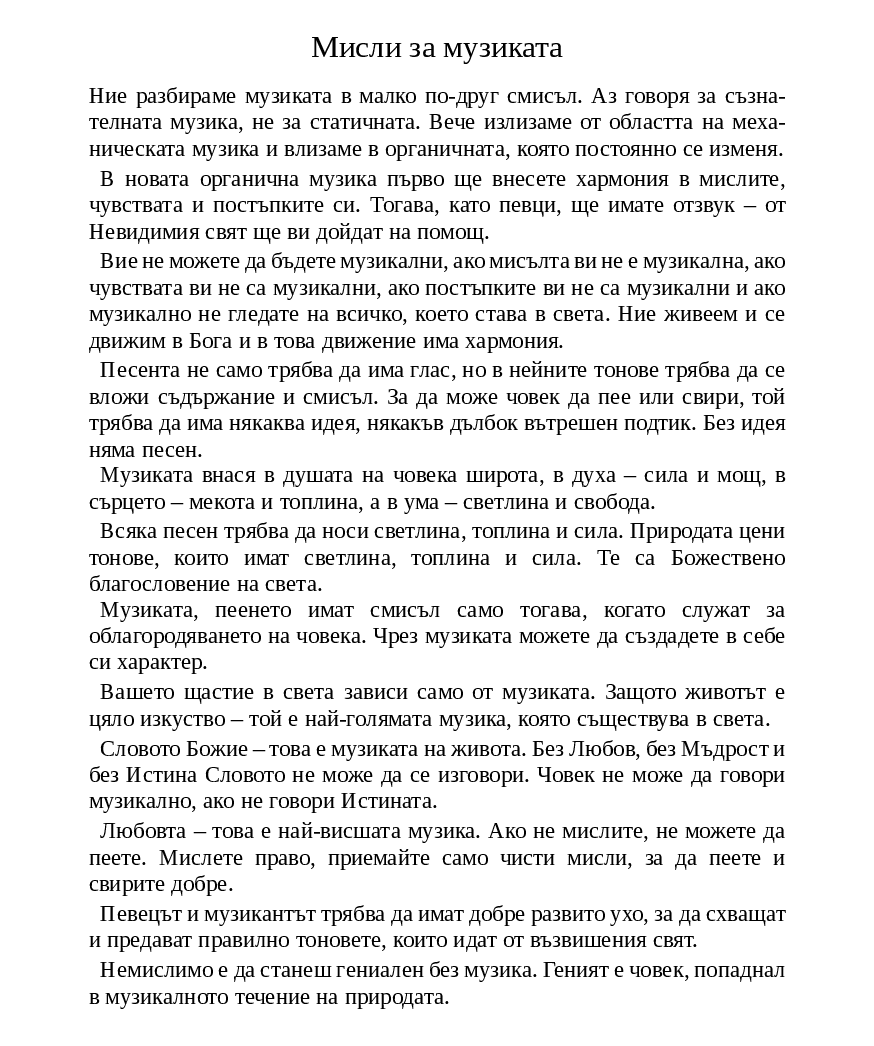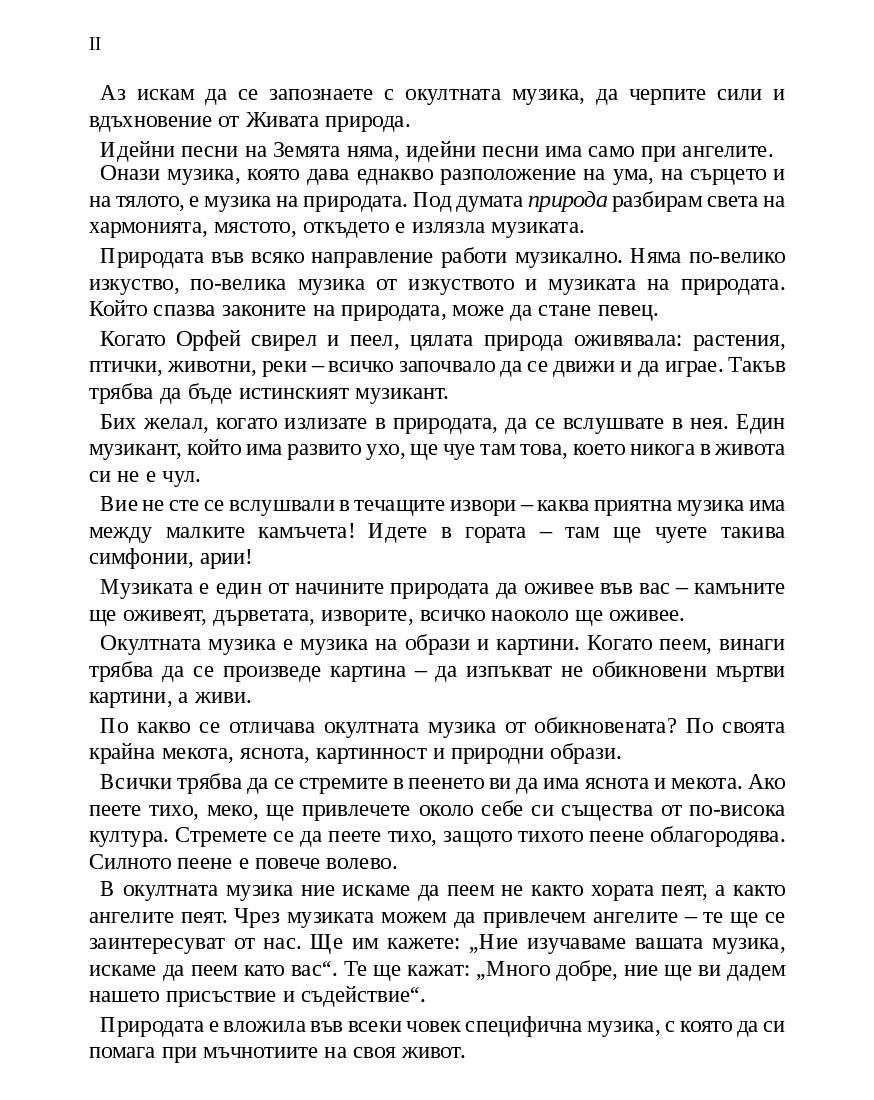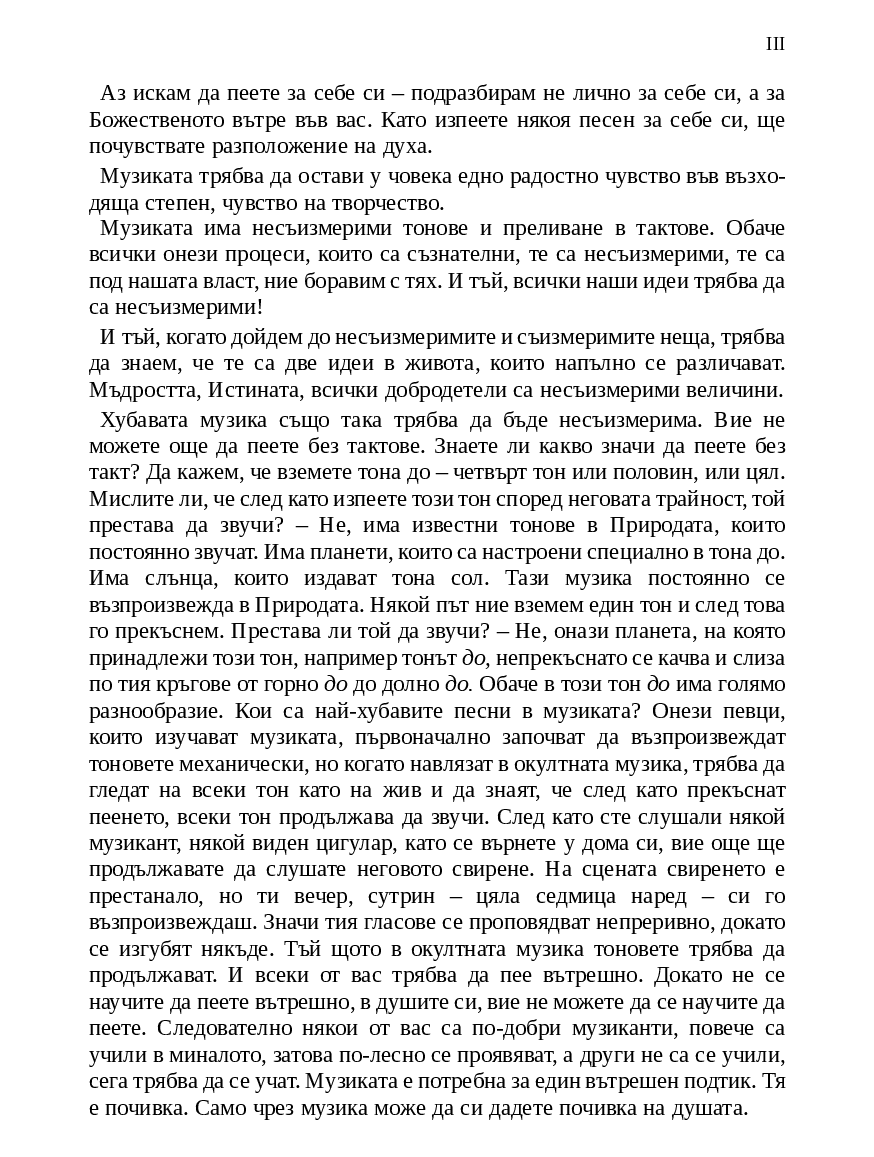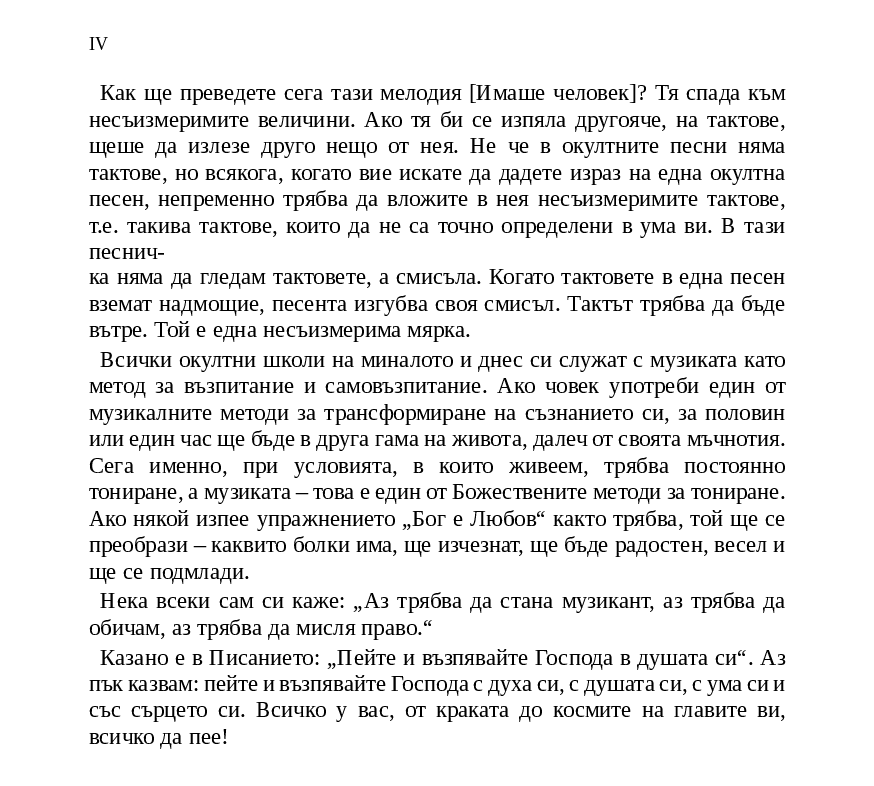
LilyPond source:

\version "2.24.4"

% include paper part and global functions
\include "include/globals.ily"

\bookpart {
  \paper {
    print-all-headers = ##t
    print-page-number = ##t
    print-first-page-number = ##f
    page-number-type = #'roman-upper


    % put page numbers on the bottom
    oddHeaderMarkup = \markup {

      \fill-line {
        """"
        \if \should-print-page-number  \abs-fontsize #9 {
          \fromproperty #'page:page-number-string

        }
      }
    }
    evenHeaderMarkup = \markup {

      \fill-line {
        \if \should-print-page-number \abs-fontsize #9 {
          \fromproperty #'page:page-number-string
          ""
        }
      }
    }

    oddFooterMarkup = \markup ""

    evenFooterMarkup = ""
    left-margin = 1.5\cm
    right-margin = 1.5\cm
    top-margin = 1\cm
    bottom-margin = 1.2\cm
    ragged-bottom = ##t % do not spread the staves to fill the whole vertical space
    top-markup-spacing.basic-distance = 8\mm
    top-system-spacing.basic-distance = 10\mm

    % change distance between staves
    system-system-spacing =
    #'((basic-distance . 16)
       (minimum-distance . 6)
       (padding . 1)
       (stretchability . 12))
  }

  \tocItem \markup "Мисли за музиката"
  \markup \abs-fontsize #15  { \fill-line {"Мисли за музиката"} }

  \markup \abs-fontsize #11 {
    \vspace #1.5 \override #'(baseline-skip . 3.4)
    \justify {

      Ние разбираме музиката в малко по-друг смисъл. Аз говоря за съзна- телната музика, не за статичната. Вече излизаме от областта на меха- ническата музика и влизаме в органичната, която постоянно се изменя.

    }
  }
  
  \markup \abs-fontsize #11 {
    \vspace #0.9  \override #'(baseline-skip . 3.4)
    \justify {
      \hspace #1.5
      В новата органична музика първо ще внесете хармония в мислите, чувствата и постъпките си. Тогава, като певци, ще имате отзвук – от Невидимия свят ще ви дойдат на помощ.

    }
  }

  \markup \abs-fontsize #11 {
    \vspace #0.9  \override #'(baseline-skip . 3.4)
    \justify {
      \hspace #1.5
      Вие не можете да бъдете музикални, ако мисълта ви не е музикална, ако чувствата ви не са музикални, ако постъпките ви не са музикални и ако музикално не гледате на всичко, което става в света. Ние живеем и се движим в Бога и в това движение има хармония.
    }
  }
  \markup \abs-fontsize #11 {
    \vspace #0.9  \override #'(baseline-skip . 3.4)
    \justify {
      \hspace #1.5

      Песента не само трябва да има глас, но в нейните тонове трябва да се вложи съдържание и смисъл. За да може човек да пее или свири, той трябва да има някаква идея, някакъв дълбок вътрешен подтик. Без идея няма песен.
    }
  }
  \markup \abs-fontsize #11 {
    \vspace #0.9  \override #'(baseline-skip . 3.4)
    \justify {
      \hspace #1.5

      Музиката внася в душата на човека широта, в духа – сила и мощ, в сърцето – мекота и топлина, а в ума – светлина и свобода.
    }
  }

  \markup \abs-fontsize #11 {
    \vspace #0.9  \override #'(baseline-skip . 3.4)
    \justify {
      \hspace #1.5
      Всяка песен трябва да носи светлина, топлина и сила. Природата цени тонове, които имат светлина, топлина и сила. Те са Божествено благословение на света.
    }
  }

  \markup \abs-fontsize #11 {
    \vspace #0.9  \override #'(baseline-skip . 3.4)
    \justify {
      \hspace #1.5

      Музиката, пеенето имат смисъл само тогава, когато служат за облагородяването на човека. Чрез музиката можете да създадете в себе си характер.
    }
  }
  \markup \abs-fontsize #11 {
    \vspace #0.9  \override #'(baseline-skip . 3.4)
    \justify {
      \hspace #1.5
      Вашето щастие в света зависи само от музиката. Защото животът е цяло изкуство – той е най-голямата музика, която съществува в света.
    }
  }
  
  \markup \abs-fontsize #11 {
    \vspace #0.9  \override #'(baseline-skip . 3.4)
    \justify {
      \hspace #1.5

      Словото Божие – това е музиката на живота. Без Любов, без Мъдрост и без Истина Словото не може да се изговори. Човек не може да говори музикално, ако не говори Истината.
    }
  }

  \markup \abs-fontsize #11 {
    \vspace #0.9  \override #'(baseline-skip . 3.4)
    \justify {
      \hspace #1.5
      Любовта – това е най-висшата музика. Ако не мислите, не можете да пеете. Мислете право, приемайте само чисти мисли, за да пеете и свирите добре.
    }
  }

  \markup \abs-fontsize #11 {
    \vspace #0.9  \override #'(baseline-skip . 3.4)
    \justify {
      \hspace #1.5

      Певецът и музикантът трябва да имат добре развито ухо, за да схващат и предават правилно тоновете, които идат от възвишения свят.

    }
  }

 \markup \abs-fontsize #11 {
    \vspace #0.9  \override #'(baseline-skip . 3.4)
    \justify {
      \hspace #1.5

      Немислимо е да станеш гениален без музика. Геният е човек, попаднал в музикалното течение на природата.
    }
  }

  \markup \abs-fontsize #11 {
    \vspace #0.9  \override #'(baseline-skip . 3.4)
    \justify {
      \hspace #1.5

      Аз искам да се запознаете с окултната музика, да черпите сили и вдъхновение от Живата природа.
    }
  }
    \markup \abs-fontsize #11 {
    \vspace #0.9  \override #'(baseline-skip . 3.4)
    \justify {
      \hspace #1.5

      Идейни песни на Земята няма, идейни песни има само при ангелите.

    }
  }
  
  \markup \abs-fontsize #11 {
      \override #'(baseline-skip . 3.4)
    \justify {
      \hspace #1.5

      Онази музика, която дава еднакво разположение на ума, на сърцето и на тялото, е музика на природата. Под думата \italic"природа" разбирам света на хармонията, мястото, откъдето е излязла музиката.

    }
  }
 \markup \abs-fontsize #11 {
    \vspace #0.9  \override #'(baseline-skip . 3.4)
    \justify {
      \hspace #1.5
      Природата във всяко направление работи музикално. Няма по-велико изкуство, по-велика музика от изкуството и музиката на природата. Който спазва законите на природата, може да стане певец.
    }
  }
  
   \markup \abs-fontsize #11 {
    \vspace #0.9  \override #'(baseline-skip . 3.4)
    \justify {
      \hspace #1.5
      Когато Орфей свирел и пеел, цялата природа оживявала: растения, птички, животни, реки – всичко започвало да се движи и да играе. Такъв трябва да бъде истинският музикант.

    }
  }
  \markup \abs-fontsize #11 {
    \vspace #0.9  \override #'(baseline-skip . 3.4)
    \justify {
      \hspace #1.5
      Бих желал, когато излизате в природата, да се вслушвате в нея. Един музикант, който има развито ухо, ще чуе там това, което никога в живота си не е чул.

    }
  }

  \markup \abs-fontsize #11 {
    \vspace #0.9  \override #'(baseline-skip . 3.4)
    \justify {
      \hspace #1.5
      Вие не сте се вслушвали в течащите извори – каква приятна музика има между малките камъчета! Идете в гората – там ще чуете такива симфонии, арии!

    }
  }
  \markup \abs-fontsize #11 {
    \vspace #0.9  \override #'(baseline-skip . 3.4)
    \justify {
      \hspace #1.5
      Музиката е един от начините природата да оживее във вас – камъните ще оживеят, дърветата, изворите, всичко наоколо ще оживее.

    }
  }


  \markup \abs-fontsize #11 {
    \vspace #0.9  \override #'(baseline-skip . 3.4)
    \justify {
      \hspace #1.5
      Окултната музика е музика на образи и картини. Когато пеем, винаги трябва да се произведе картина – да изпъкват не обикновени мъртви картини, а живи.

    }
  }

  \markup \abs-fontsize #11 {
    \vspace #0.9  \override #'(baseline-skip . 3.4)
    \justify {
      \hspace #1.5
      По какво се отличава окултната музика от обикновената? По своята крайна мекота, яснота, картинност и природни образи.
    }
  }
  
  \markup \abs-fontsize #11 {
    \vspace #0.9  \override #'(baseline-skip . 3.4)
    \justify {
      \hspace #1.5
      Всички трябва да се стремите в пеенето ви да има яснота и мекота. Ако пеете тихо, меко, ще привлечете около себе си същества от по-висока култура. Стремете се да пеете тихо, защото тихото пеене облагородява. Силното пеене е повече волево.
    }
  }



  \markup \abs-fontsize #11 {
    \vspace #1  \override #'(baseline-skip . 3.4)
    \justify {
      \hspace #1.5
      В окултната музика ние искаме да пеем не както хората пеят, а както ангелите пеят. Чрез музиката можем да привлечем ангелите – те ще се заинтересуват от нас. Ще им кажете: „Ние изучаваме вашата музика, искаме да пеем като вас“. Те ще кажат: „Много добре, ние ще ви дадем нашето присъствие и съдействие“.

    }
  }

  \markup \abs-fontsize #11 {
    \vspace #0.9  \override #'(baseline-skip . 3.4)
    \justify {
      \hspace #1.5

      Природата е вложила във всеки човек специфична музика, с която да си помага при мъчнотиите на своя живот.
    }
  }


  \markup \abs-fontsize #11 {
    \vspace #0.9  \override #'(baseline-skip . 3.4)
    \justify {
      \hspace #1.5
      Аз искам да пеете за себе си – подразбирам не лично за себе си, а за Божественото вътре във вас. Като изпеете някоя песен за себе си, ще почувствате разположение на духа.

    }
  }
  
    \markup \abs-fontsize #11 {
    \vspace #0.9  \override #'(baseline-skip . 3.4)
    \justify {
      \hspace #1.5

      Музиката трябва да остави у човека едно радостно чувство във възхо- дяща степен, чувство на творчество.

    }
  }
  \markup \abs-fontsize #11 {
     \override #'(baseline-skip . 3.4)
    \justify {
      \hspace #1.5
      Музиката има несъизмерими тонове и преливане в тактове. Обаче всички онези процеси, които са съзнателни, те са несъизмерими, те са под нашата власт, ние боравим с тях. И тъй, всички наши идеи трябва да са несъизмерими!
    }
  }
  
   \markup \abs-fontsize #11 {
    \vspace #0.9  \override #'(baseline-skip . 3.4)
    \justify {
      \hspace #1.5
      И тъй, когато дойдем до несъизмеримите и съизмеримите неща, трябва да знаем, че те са две идеи в живота, които напълно се различават. Мъдростта, Истината, всички добродетели са несъизмерими величини.
    }
  }
  
  \markup \abs-fontsize #11 {
    \vspace #0.9  \override #'(baseline-skip . 3.4)
    \justify {
      \hspace #1.5
      Хубавата музика също така трябва да бъде несъизмерима. Вие не можете още да пеете без тактове. Знаете ли какво значи да пеете без такт? Да кажем, че вземете тона до – четвърт тон или половин, или цял. Мислите ли, че след като изпеете този тон според неговата трайност, той престава да звучи? – Не, има известни тонове в Природата, които постоянно звучат. Има планети, които са настроени специално в тона до. Има слънца, които издават тона сол. Тази музика постоянно се възпроизвежда в Природата. Някой път ние вземем един тон и след това го прекъснем. Престава ли той да звучи? – Не, онази планета, на която принадлежи този тон, например тонът \italic"до," непрекъснато се качва и слиза по тия кръгове от горно \italic"до" до долно \italic"до." Обаче в този тон \italic"до" има голямо разнообразие. Кои са най-хубавите песни в музиката? Онези певци, които изучават музиката, първоначално започват да възпроизвеждат тоновете механически, но когато навлязат в окултната музика, трябва да гледат на всеки тон като на жив и да знаят, че след като прекъснат пеенето, всеки тон продължава да звучи. След като сте слушали някой музикант, някой виден цигулар, като се върнете у дома си, вие още ще продължавате да слушате неговото свирене. На сцената свиренето е престанало, но ти вечер, сутрин – цяла седмица наред – си го възпроизвеждаш. Значи тия гласове се проповядват непреривно, докато се изгубят някъде. Тъй щото в окултната музика тоновете трябва да продължават. И всеки от вас трябва да пее вътрешно. Докато не се научите да пеете вътрешно, в душите си, вие не можете да се научите да пеете. Следователно някои от вас са по-добри музиканти, повече са учили в миналото, затова по-лесно се проявяват, а други не са се учили, сега трябва да се учат. Музиката е потребна за един вътрешен подтик. Тя е почивка. Само чрез музика може да си дадете почивка на душата.

    }
  }
  
  \markup \abs-fontsize #11 {
    \vspace #0.9  \override #'(baseline-skip . 3.4)
    \justify {
      \hspace #1.5

      Как ще преведете сега тази мелодия [Имаше человек]? Тя спада към несъизмеримите величини. Ако тя би се изпяла другояче, на тактове, щеше да излезе друго нещо от нея. Не че в окултните песни няма тактове, но всякога, когато вие искате да дадете израз на една окултна песен, непременно трябва да вложите в нея несъизмеримите тактове, т.е. такива тактове, които да не са точно определени в ума ви. В тази песнич-
    }
  }
  
    \markup \abs-fontsize #11 {
    \vspace #0.9  \override #'(baseline-skip . 3.4)
    \justify {
     
      ка няма да гледам тактовете, а смисъла. Когато тактовете в една песен вземат надмощие, песента изгубва своя смисъл. Тактът трябва да бъде вътре. Той е една несъизмерима мярка. 
      
    }}
    
    \markup \abs-fontsize #11 {
    \vspace #0.9 \override #'(baseline-skip . 3.4)
    \justify {
      \hspace #1.5
      Всички окултни школи на миналото и днес си служат с музиката като метод за възпитание и самовъзпитание. Ако човек употреби един от музикалните методи за трансформиране на съзнанието си, за половин или един час ще бъде в друга гама на живота, далеч от своята мъчнотия. Сега именно, при условията, в които живеем, трябва постоянно тониране,  а музиката – това е един от Божествените методи за тониране. Ако някой изпее упражнението „Бог е Любов“ както трябва, той ще се преобрази – каквито болки има, ще изчезнат, ще бъде радостен, весел и ще се подмлади.

    }
  }
  
   \markup \abs-fontsize #11 {
    \vspace #0.9  \override #'(baseline-skip . 3.4)
    \justify {
      \hspace #1.5
      Нека всеки сам си каже: „Аз трябва да стана музикант, аз трябва да обичам, аз трябва да мисля право.“

    }
  }


  \markup \abs-fontsize #11 {
    \vspace #0.9  \override #'(baseline-skip . 3.4)
    \justify {
      \hspace #1.5

      Казано е в Писанието: „Пейте и възпявайте Господа в душата си“. Аз пък казвам: пейте и възпявайте Господа с духа си, с душата си, с ума си и със сърцето си. Всичко у вас, от краката до космите на главите ви, всичко да пее!

    }
  }
  
  }